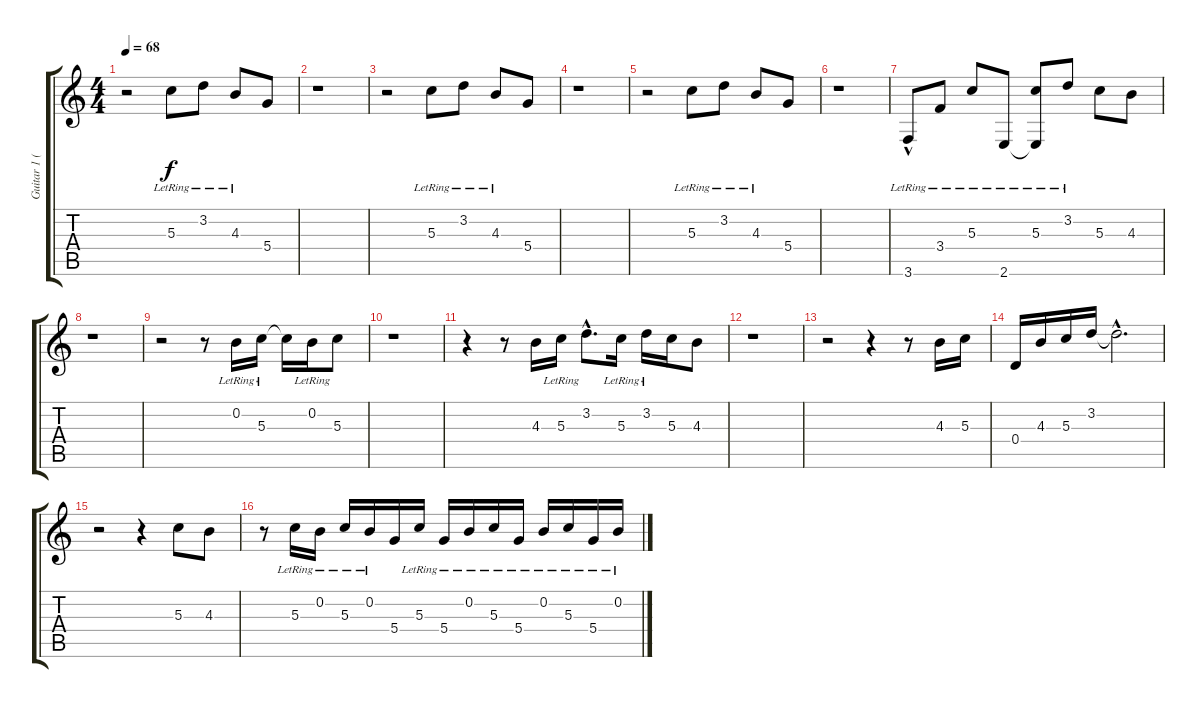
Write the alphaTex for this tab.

\track ("Guitar 1 (clean)" "Guitar 1 (") {instrument electricguitarclean}
\staff {score tabs}
\tuning (E4 B3 G3 D3 A2 D2) {hide}
\ts (4 4)
\tempo 68
\clef g2
\ks c
r.2{dy f} 5.3{lr}.8 3.2{lr}.8 4.3{lr}.8 5.4.8 |
r.1 |
r.2 5.3{lr}.8 3.2{lr}.8 4.3{lr}.8 5.4.8 |
r.1 |
r.2 5.3{lr}.8 3.2{lr}.8 4.3{lr}.8 5.4.8 |
r.1 |
3.6{hac lr}.8 3.4{lr}.8 5.3{lr}.8 2.6{lr}.8 (5.3{lr} 2.6{t}).8 3.2{lr}.8 5.3.8 4.3.8 |
r.1 |
r.2 r.8 0.2{lr}.16 5.3{lr}.16 5.3{t}.16 0.2{lr}.16 5.3.8 |
r.1 |
r.4 r.8 4.3.16 5.3{lr}.16 3.2{hac}.8{d} 5.3{lr}.16 3.2{lr}.16 5.3.16 4.3.8 |
r.1 |
r.2 r.4 r.8 4.3.16 5.3.16 |
0.4.16 4.3.16 5.3.16 3.2.16 3.2{hac t}.2{d} |
r.2 r.4 5.3.8 4.3.8 |
r.8 5.3{lr}.16 0.2{lr}.16 5.3{lr}.16 0.2{lr}.16 5.4.16 5.3{lr}.16 5.4{lr}.16 0.2{lr}.16 5.3{lr}.16 5.4{lr}.16 0.2{lr}.16 5.3{lr}.16 5.4{lr}.16 0.2{lr}.16
